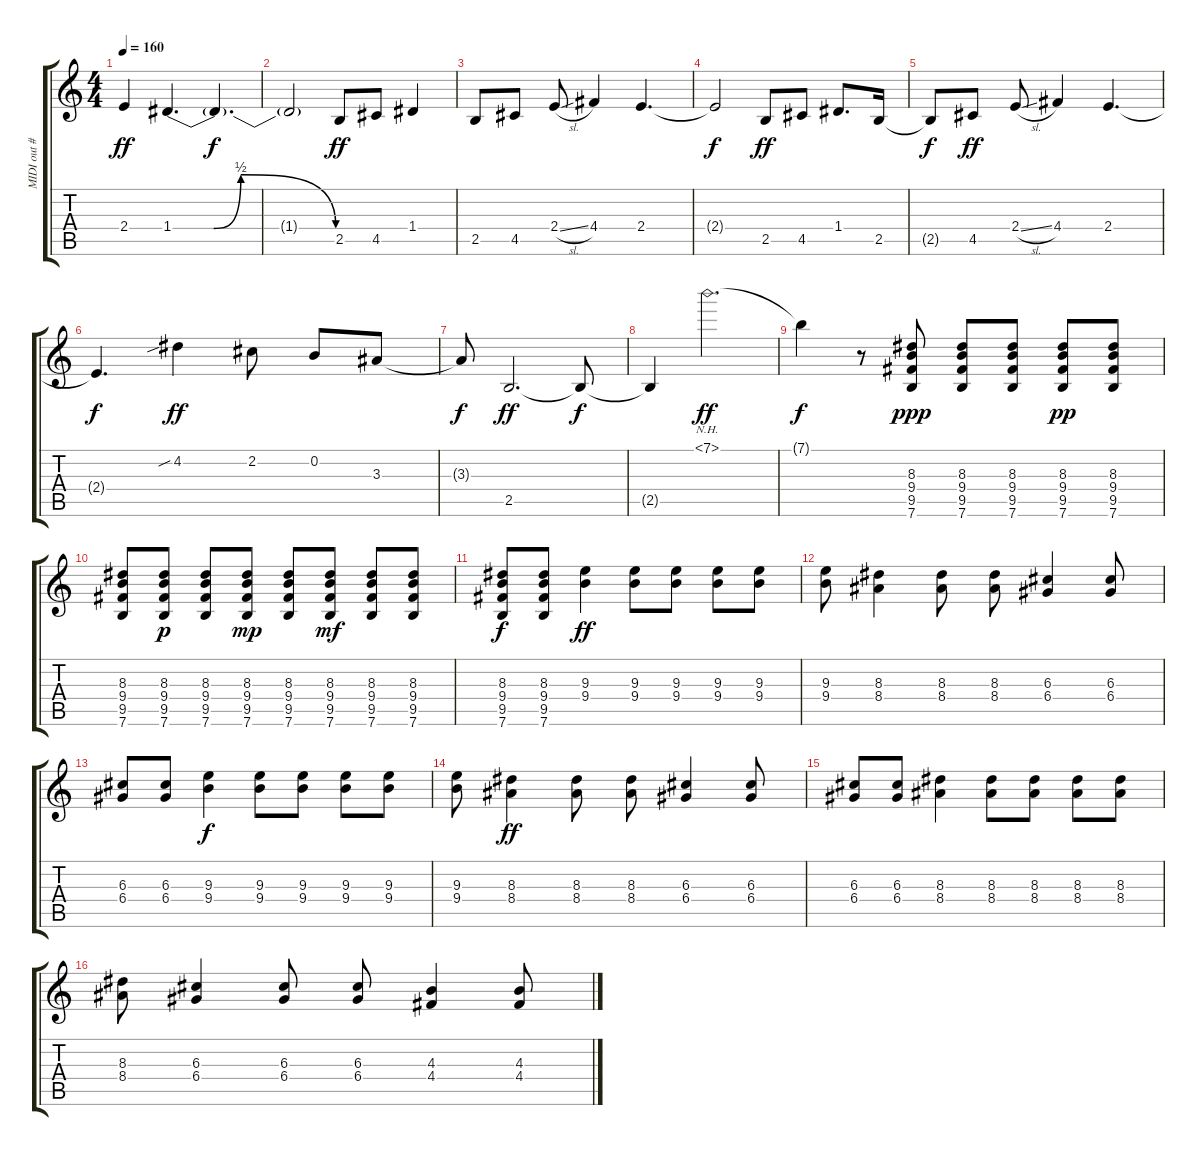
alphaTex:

\track ("MIDI out #2" "MIDI out #") {instrument overdrivenguitar}
\staff {score tabs}
\tuning (E4 B3 G3 D3 A2 E2) {hide}
\ts (4 4)
\tempo 160
\clef g2
\ks c
2.4.4{dy ff} 1.4{be (custom 0 0 15 0 25 2 60 0)}.4{d} 1.4{t}.4{d dy f} |
1.4{t}.2 2.5.8{dy ff} 4.5.8 1.4.4 |
2.5.8 4.5.8 2.4{sl}.8 4.4.4 2.4.4{d} |
2.4{t}.2{dy f} 2.5.8{dy ff} 4.5.8 1.4.8{d} 2.5.16 |
2.5{t}.8{dy f} 4.5.8{dy ff} 2.4{sl}.8 4.4.4 2.4.4{d} |
2.4{t}.4{d dy f} 4.2{sib}.4{dy ff} 2.2.8 0.2.8 3.3.8 |
3.3{t}.8{dy f} 2.5.2{d dy ff} 2.5{t}.8{dy f} |
2.5{t}.4 7.1{nh}.2{d dy ff} |
7.1{t}.4{dy f} r.8 (8.3 9.4 9.5 7.6).8{dy ppp} (8.3 9.4 9.5 7.6).8 (8.3 9.4 9.5 7.6).8 (8.3 9.4 9.5 7.6).8{dy pp} (8.3 9.4 9.5 7.6).8 |
(8.3 9.4 9.5 7.6).8 (8.3 9.4 9.5 7.6).8{dy p} (8.3 9.4 9.5 7.6).8 (8.3 9.4 9.5 7.6).8{dy mp} (8.3 9.4 9.5 7.6).8 (8.3 9.4 9.5 7.6).8{dy mf} (8.3 9.4 9.5 7.6).8 (8.3 9.4 9.5 7.6).8 |
(8.3 9.4 9.5 7.6).8{dy f} (8.3 9.4 9.5 7.6).8 (9.3 9.4).4{dy ff} (9.3 9.4).8 (9.3 9.4).8 (9.3 9.4).8 (9.3 9.4).8 |
(9.3 9.4).8 (8.3 8.4).4 (8.3 8.4).8 (8.3 8.4).8 (6.3 6.4).4 (6.3 6.4).8 |
(6.3 6.4).8 (6.3 6.4).8 (9.3 9.4).4{dy f} (9.3 9.4).8 (9.3 9.4).8 (9.3 9.4).8 (9.3 9.4).8 |
(9.3 9.4).8 (8.3 8.4).4{dy ff} (8.3 8.4).8 (8.3 8.4).8 (6.3 6.4).4 (6.3 6.4).8 |
(6.3 6.4).8 (6.3 6.4).8 (8.3 8.4).4 (8.3 8.4).8 (8.3 8.4).8 (8.3 8.4).8 (8.3 8.4).8 |
(8.3 8.4).8 (6.3 6.4).4 (6.3 6.4).8 (6.3 6.4).8 (4.3 4.4).4 (4.3 4.4).8
